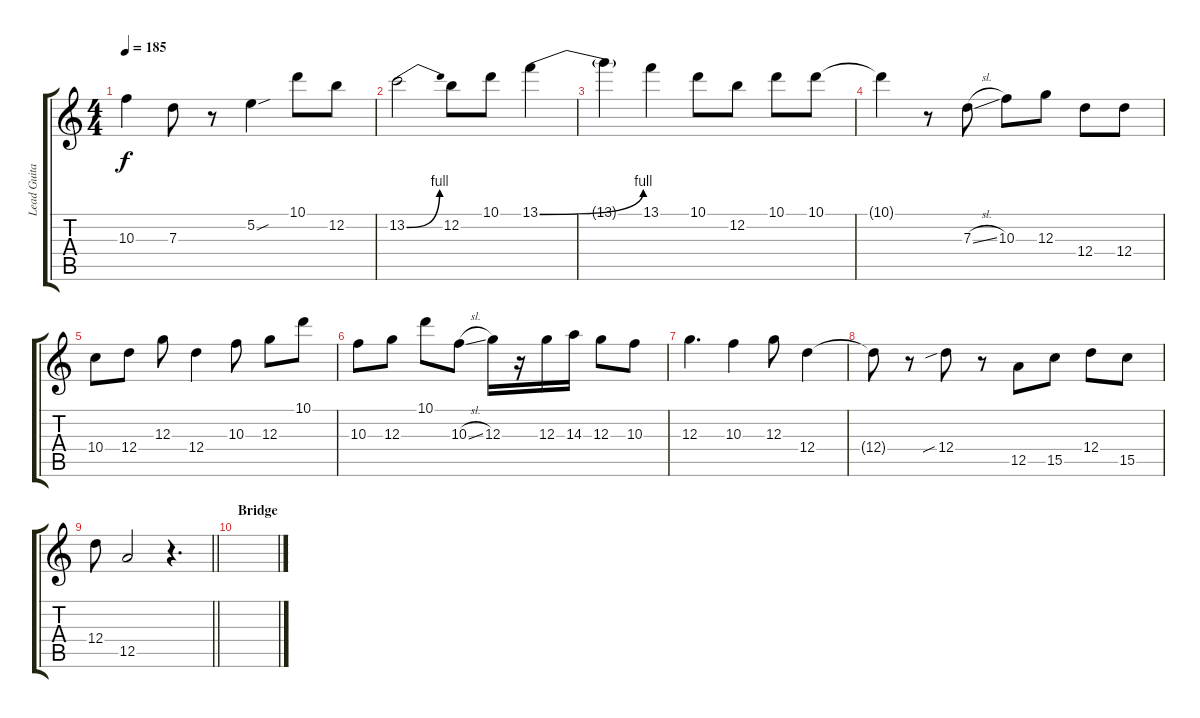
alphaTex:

\track ("Lead Guitar" "Lead Guita") {instrument distortionguitar}
\staff {score tabs}
\tuning (E4 B3 G3 D3 A2 E2) {hide}
\ts (4 4)
\tempo 185
\clef g2
\ks c
10.3{t}.4{dy f} 7.3.8 r.8 5.2{sou}.4 10.1.8 12.2.8 |
13.2{be (bend 0 0 60 4)}.2 12.2.8 10.1.8 13.1{be (bend 0 0 60 4)}.4 |
13.1{t}.4 13.1.4 10.1.8 12.2.8 10.1.8 10.1.8 |
10.1{t}.4 r.8 7.3{sl}.8 10.3.8 12.3.8 12.4.8 12.4.8 |
10.4.8 12.4.8 12.3.8 12.4.4 10.3.8 12.3.8 10.1.8 |
10.3.8 12.3.8 10.1.8 10.3{sl}.8 12.3.16 r.16 12.3.16 14.3.16 12.3.8 10.3.8 |
12.3.4{d} 10.3.4 12.3.8 12.4.4 |
12.4{t}.8 r.8 12.4{sib}.8 r.8 12.5.8 15.5.8 12.4.8 15.5.8 |
\barLineRight lightlight
12.4.8 12.5.2 r.4{d} |
\section ("" "Bridge")
